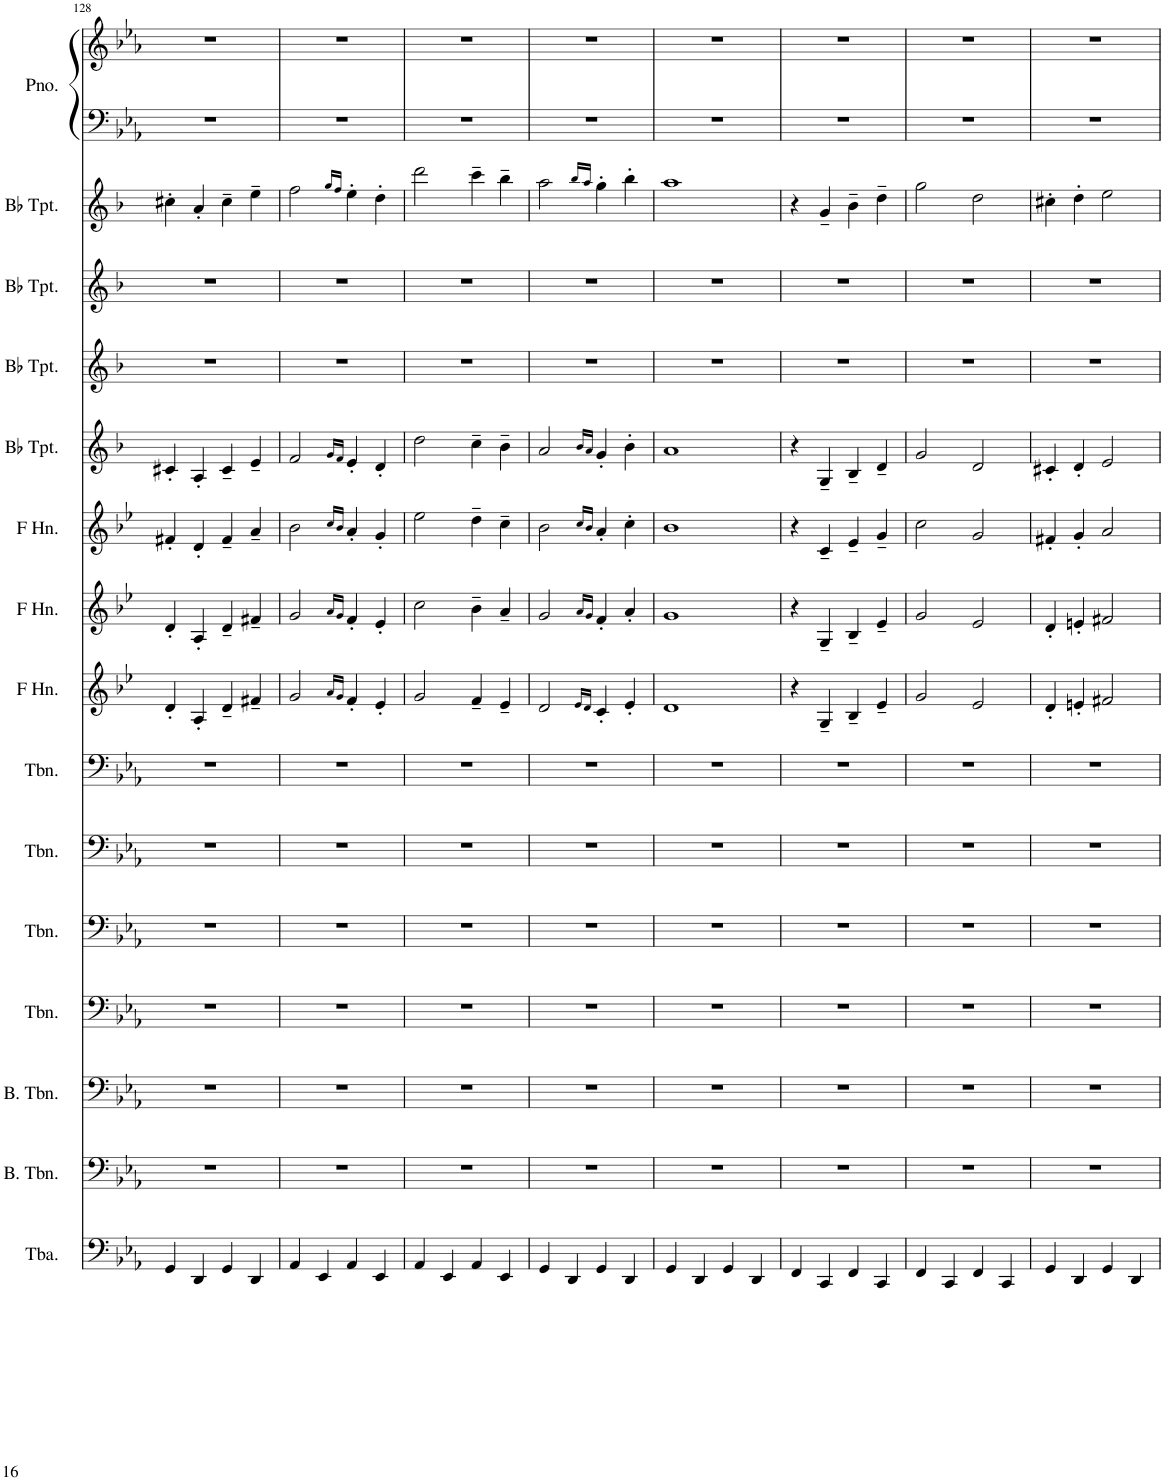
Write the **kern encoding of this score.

**kern	**kern	**kern	**kern	**kern	**kern	**kern	**kern	**kern	**kern	**kern	**kern	**kern	**kern	**kern	**kern
*part15	*part14	*part13	*part12	*part11	*part10	*part9	*part8	*part7	*part6	*part5	*part4	*part3	*part2	*part1	*part1
*staff16	*staff15	*staff14	*staff13	*staff12	*staff11	*staff10	*staff9	*staff8	*staff7	*staff6	*staff5	*staff4	*staff3	*staff2	*staff1
*I"Tuba	*I"Bass Trombone	*I"Bass Trombone	*I"Trombone	*I"Trombone	*I"Trombone	*I"Trombone	*I"Horn in F	*I"Horn in F	*I"Horn in F	*I"Bb Trumpet	*I"Bb Trumpet	*I"Bb Trumpet	*I"Bb Trumpet	*I"Piano	*
*I'Tba.	*I'B. Tbn.	*I'B. Tbn.	*I'Tbn.	*I'Tbn.	*I'Tbn.	*I'Tbn.	*	*	*	*I'Bb Tpt.	*I'Bb Tpt.	*I'Bb Tpt.	*I'Bb Tpt.	*I'Pno.	*
!!LO:PB:g=z
*clefF4	*clefF4	*clefF4	*clefF4	*clefF4	*clefF4	*clefF4	*clefG2	*clefG2	*clefG2	*clefG2	*clefG2	*clefG2	*clefG2	*clefF4	*clefG2
*	*	*	*	*	*	*	*Trd4c7	*Trd4c7	*Trd4c7	*Trd1c2	*Trd1c2	*Trd1c2	*Trd1c2	*	*
*k[b-e-a-]	*k[b-e-a-]	*k[b-e-a-]	*k[b-e-a-]	*k[b-e-a-]	*k[b-e-a-]	*k[b-e-a-]	*k[b-e-]	*k[b-e-]	*k[b-e-]	*k[b-]	*k[b-]	*k[b-]	*k[b-]	*k[b-e-a-]	*k[b-e-a-]
*M4/4	*M4/4	*M4/4	*M4/4	*M4/4	*M4/4	*M4/4	*M4/4	*M4/4	*M4/4	*M4/4	*M4/4	*M4/4	*M4/4	*M4/4	*M4/4
=128	=128	=128	=128	=128	=128	=128	=128	=128	=128	=128	=128	=128	=128	=128	=128
4GG/	1r	1r	1r	1r	1r	1r	4d'/	4d'/	4f#X'/	4c#X'/	1r	1r	4cc#X'\	1r	1r
4DD/	.	.	.	.	.	.	4A'/	4A'/	4d'/	4A'/	.	.	4a'/	.	.
4GG/	.	.	.	.	.	.	4d~/	4d~/	4f#~/	4c#~/	.	.	4cc#~\	.	.
4DD/	.	.	.	.	.	.	4f#X~/	4f#X~/	4a~/	4e~/	.	.	4ee~\	.	.
=129	=129	=129	=129	=129	=129	=129	=129	=129	=129	=129	=129	=129	=129	=129	=129
4AA-/	1r	1r	1r	1r	1r	1r	2g/	2g/	2b-\	2f/	1r	1r	2ff\	1r	1r
4EE-/	.	.	.	.	.	.	.	.	.	.	.	.	.	.	.
.	.	.	.	.	.	.	16qa/LL	16qa/LL	16qcc/LL	16qg/LL	.	.	16qgg/LL	.	.
.	.	.	.	.	.	.	16qg/JJ	16qg/JJ	16qb-/JJ	16qf/JJ	.	.	16qff/JJ	.	.
4AA-/	.	.	.	.	.	.	4f'/	4f'/	4a'/	4e'/	.	.	4ee'\	.	.
4EE-/	.	.	.	.	.	.	4e-'/	4e-'/	4g'/	4d'/	.	.	4dd'\	.	.
=130	=130	=130	=130	=130	=130	=130	=130	=130	=130	=130	=130	=130	=130	=130	=130
4AA-/	1r	1r	1r	1r	1r	1r	2g/	2cc\	2ee-\	2dd\	1r	1r	2ddd\	1r	1r
4EE-/	.	.	.	.	.	.	.	.	.	.	.	.	.	.	.
4AA-/	.	.	.	.	.	.	4f~/	4b-~\	4dd~\	4cc~\	.	.	4ccc~\	.	.
4EE-/	.	.	.	.	.	.	4e-~/	4a~/	4cc~\	4b-~\	.	.	4bb-~\	.	.
=131	=131	=131	=131	=131	=131	=131	=131	=131	=131	=131	=131	=131	=131	=131	=131
4GG/	1r	1r	1r	1r	1r	1r	2d/	2g/	2b-\	2a/	1r	1r	2aa\	1r	1r
4DD/	.	.	.	.	.	.	.	.	.	.	.	.	.	.	.
.	.	.	.	.	.	.	16qe-/LL	16qa/LL	16qcc/LL	16qb-/LL	.	.	16qbb-/LL	.	.
.	.	.	.	.	.	.	16qd/JJ	16qg/JJ	16qb-/JJ	16qa/JJ	.	.	16qaa/JJ	.	.
4GG/	.	.	.	.	.	.	4c'/	4f'/	4a'/	4g'/	.	.	4gg'\	.	.
4DD/	.	.	.	.	.	.	4e-'/	4a'/	4cc'\	4b-'\	.	.	4bb-'\	.	.
=132	=132	=132	=132	=132	=132	=132	=132	=132	=132	=132	=132	=132	=132	=132	=132
4GG/	1r	1r	1r	1r	1r	1r	1d	1g	1b-	1a	1r	1r	1aa	1r	1r
4DD/	.	.	.	.	.	.	.	.	.	.	.	.	.	.	.
4GG/	.	.	.	.	.	.	.	.	.	.	.	.	.	.	.
4DD/	.	.	.	.	.	.	.	.	.	.	.	.	.	.	.
=133	=133	=133	=133	=133	=133	=133	=133	=133	=133	=133	=133	=133	=133	=133	=133
4FF/	1r	1r	1r	1r	1r	1r	4r	4r	4r	4r	1r	1r	4r	1r	1r
4CC/	.	.	.	.	.	.	4G~/	4G~/	4c~/	4G~/	.	.	4g~/	.	.
4FF/	.	.	.	.	.	.	4B-~/	4B-~/	4e-~/	4B-~/	.	.	4b-~\	.	.
4CC/	.	.	.	.	.	.	4e-~/	4e-~/	4g~/	4d~/	.	.	4dd~\	.	.
=134	=134	=134	=134	=134	=134	=134	=134	=134	=134	=134	=134	=134	=134	=134	=134
4FF/	1r	1r	1r	1r	1r	1r	2g/	2g/	2cc\	2g/	1r	1r	2gg\	1r	1r
4CC/	.	.	.	.	.	.	.	.	.	.	.	.	.	.	.
4FF/	.	.	.	.	.	.	2e-/	2e-/	2g/	2d/	.	.	2dd\	.	.
4CC/	.	.	.	.	.	.	.	.	.	.	.	.	.	.	.
=135	=135	=135	=135	=135	=135	=135	=135	=135	=135	=135	=135	=135	=135	=135	=135
4GG/	1r	1r	1r	1r	1r	1r	4d'/	4d'/	4f#X'/	4c#X'/	1r	1r	4cc#X'\	1r	1r
4DD/	.	.	.	.	.	.	4en'/	4en'/	4g'/	4d'/	.	.	4dd'\	.	.
4GG/	.	.	.	.	.	.	2f#X/	2f#X/	2a/	2e/	.	.	2ee\	.	.
4DD/	.	.	.	.	.	.	.	.	.	.	.	.	.	.	.
=	=	=	=	=	=	=	=	=	=	=	=	=	=	=	=
*-	*-	*-	*-	*-	*-	*-	*-	*-	*-	*-	*-	*-	*-	*-	*-
